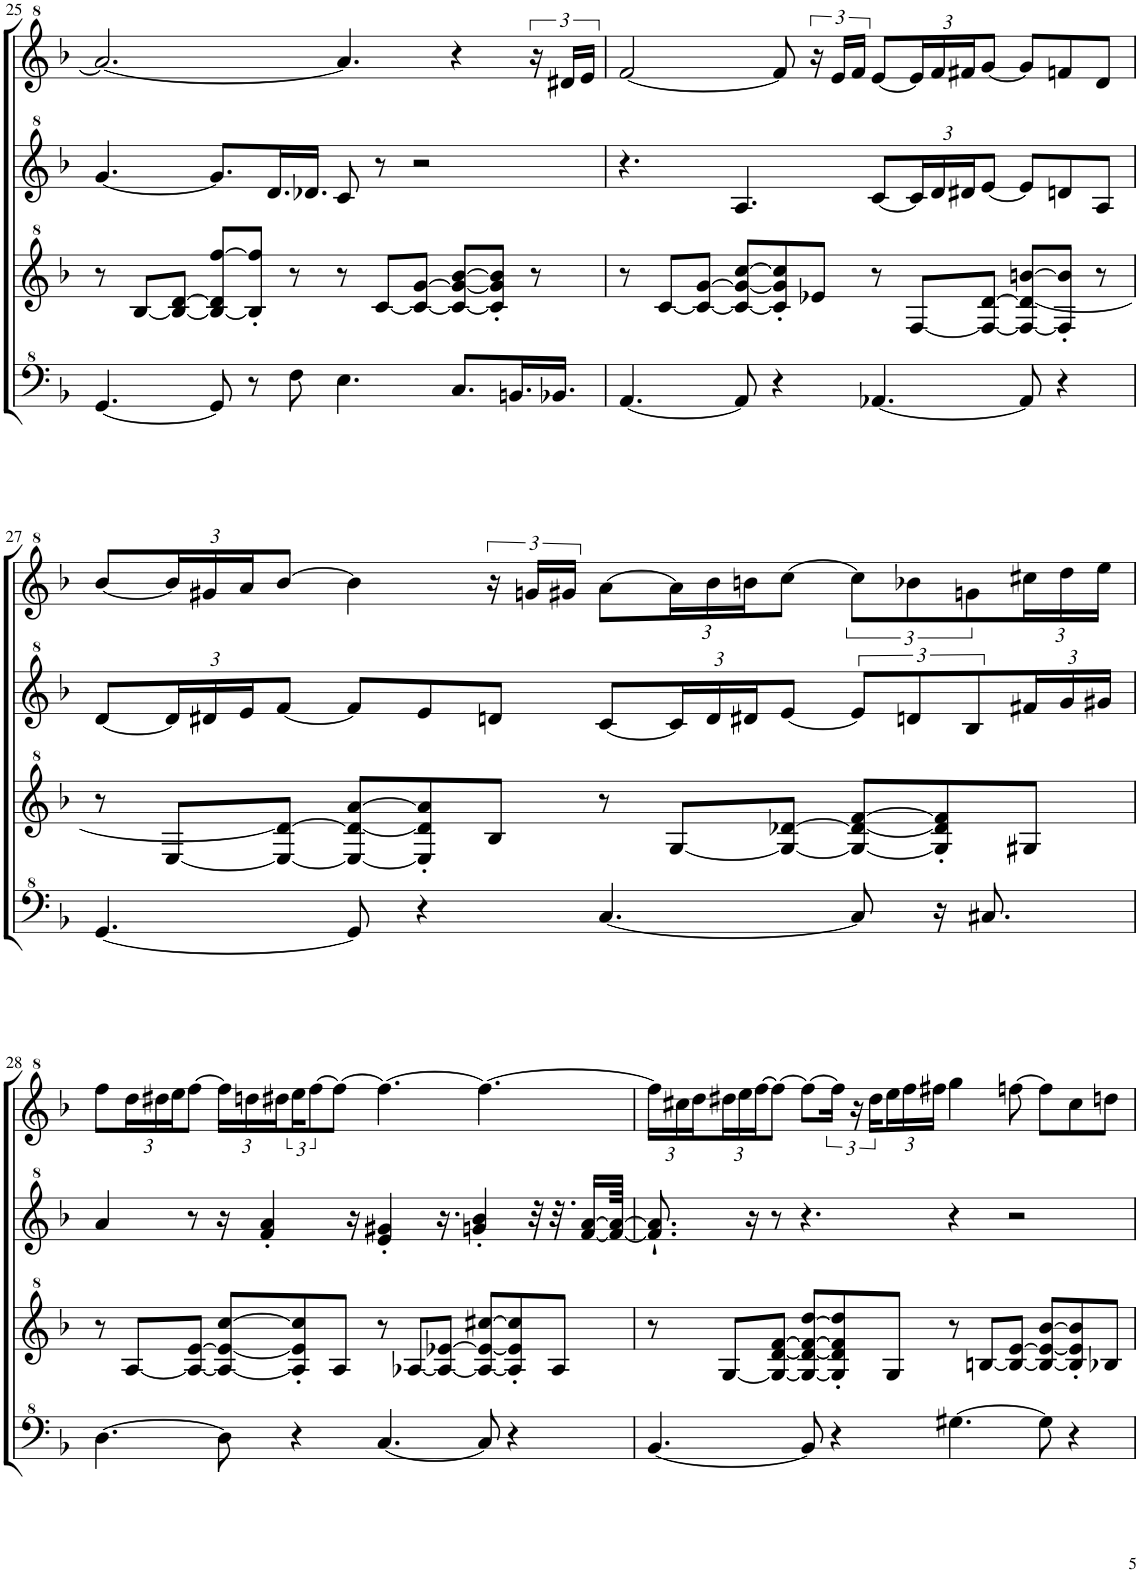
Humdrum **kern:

**kern	**kern	**kern	**kern
*part1	*part1	*part1	*part1
*staff4	*staff3	*staff2	*staff1
*I"Model III	*	*	*
!!LO:PB:g=z
*clefF^4	*clefG^2	*clefG^2	*clefG^2
*k[b-]	*k[b-]	*k[b-]	*k[b-]
*M12/8	*M12/8	*M12/8	*M12/8
=25	=25	=25	=25
[4.G/	8r	[4.gg/	2.aa/_
.	[8b-/L	.	.
.	8b-/_ [8dd/J	.	.
8G/]	8b-/_ 8dd/] [8fff/L	8.gg/L]	.
8r	8b-/]' 8fff/]'J	.	.
.	.	16.dd/L	.
8f\	8r	.	.
.	.	16.dd-X/JJ	.
4.e\	8r	8cc/	4.aa/]
.	[8cc/L	8r	.
.	8cc/_ [8gg/J	2r	.
8.c/L	8cc/_ 8gg/_ [8bb-/L	.	4r
.	8cc/]' 8gg/]' 8bb-/]'J	.	.
16.Bn/L	.	.	.
.	8r	.	24r
16.B-X/JJ	.	.	.
.	.	.	24dd#X/LL
.	.	.	24ee/JJ
=26	=26	=26	=26
[4.A/	8r	4.r	[2ff/
.	[8cc/L	.	.
.	8cc/_ [8gg/J	.	.
8A/]	8cc/_ 8gg/_ [8ccc/L	4.a/	.
4r	8cc/]' 8gg/]' 8ccc/]'	.	8ff/]
.	8ee-X/J	.	24r
.	.	.	24ee/LL
.	.	.	24ff/JJ
[4.A-X/	8r	[8cc/L	[8ee/L
*	*	*Xbrackettup	*Xbrackettup
.	[8f/L	24cc/L]	24ee/L]
.	.	24dd/	24ff/
.	.	24dd#X/J	24ff#X/J
.	8f/_ [8dd/J	[8ee/J	[8gg/J
8A-/]	8f/_ 8dd/_ [8bbn/L	8ee/L]	8gg/L]
4r	8f/]' 8bb/]'J	8ddn/	8ffn/
.	8r	8a/J	8dd/J
!!LO:LB:g=z
=27	=27	=27	=27
[4.G/	8r	[8dd/L	[8bb-/L
.	[8e/L	24dd/L]	24bb-/L]
.	.	24dd#X/	24gg#X/
.	.	24ee/J	24aa/J
.	8e/_ 8dd/_J	[8ff/J	[8bb-/J
8G/]	8e/_ 8dd/_ [8aa/L	8ff/L]	4bb-\]
4r	8e/]' 8dd/]' 8aa/]'	8ee/	.
*	*	*	*brackettup
.	8b-/J	8ddn/J	24r
.	.	.	24ggn/LL
.	.	.	24gg#X/JJ
[4.c/	8r	[8cc/L	[8aa\L
*	*	*	*Xbrackettup
.	[8g/L	24cc/L]	24aa\L]
.	.	24dd/	24bb-\
.	.	24dd#X/J	24bbn\J
.	8g/_ [8dd-X/J	[8ee/J	[8ccc\J
*	*	*brackettup	*brackettup
8c/]	8g/_ 8dd-/_ [8ff/L	12ee/L]	12ccc\L]
.	.	12ddn/	12bb-X\
16r	8g/]' 8dd-/]' 8ff/]'	.	.
.	.	12b-/	12ggn\
8.c#X/	.	.	.
*	*	*Xbrackettup	*Xbrackettup
.	8g#X/J	24ff#X/L	24ccc#X\L
.	.	24gg/	24ddd\
.	.	24gg#X/JJ	24eee\JJ
!!LO:LB:g=z
=28	=28	=28	=28
[4.d\	8r	4aa/	8fff\L
.	[8a/L	.	24ddd\L
.	.	.	24ddd#X\
.	.	.	24eee\J
.	8a/_ [8ee/J	8r	[8fff\J
8d\]	8a/_ 8ee/_ [8ccc/L	16r	24fff\LL]
.	.	.	24dddn\
.	.	4ff/' 4aa/'	.
.	.	.	24ddd#X\
*	*	*	*brackettup
4r	8a/]' 8ee/]' 8ccc/]'	.	24eee\J
.	.	.	[12fff\
.	8a/J	.	8fff\J_
.	.	16r	.
[4.c/	8r	4ee/' 4gg#X/'	4.fff\_
.	[8a-X/L	.	.
.	8a-/_ [8ee-X/J	16.r	.
.	.	4ggn/' 4bb-/'	.
8c/]	8a-/_ 8ee-/_ [8ccc#X/L	.	4.fff\_
4r	8a-/]' 8ee-/]' 8ccc#/]'	.	.
.	.	32r	.
.	8a-/J	32.r	.
.	.	[16ff/ [16aa/LL	.
.	.	64ff/_ 64aa/_JJkk	.
=29	=29	=29	=29
*	*	*	*Xbrackettup
[4.B-/	8r	8.ff/]` 8.aa/]`	24fff\LL]
.	.	.	24ccc#X\
.	.	.	24ddd\
.	[8g/L	.	24ddd#X\
.	.	.	24eee\
.	.	16r	.
.	.	.	[24fff\J
.	8g/_ [8dd/ [8ff/J	8r	8fff\J_
8B-/]	8g/_ 8dd/_ 8ff/_ [8ddd/L	4.r	8fff\L_
*	*	*	*brackettup
4r	8g/]' 8dd/]' 8ff/]' 8ddd/]'	.	24fff\Jk]
.	.	.	24r
.	.	.	24ddd#\LL
*	*	*	*Xbrackettup
.	8g/J	.	24eee\
.	.	.	24fff\
.	.	.	24fff#X\JJ
[4.g#X\	8r	4r	4ggg\
.	[8bn/L	.	.
.	8b/_ [8ee/J	2r	[8fffn\
8g#\]	8b/_ 8ee/_ [8bb-/L	.	8fff\L]
4r	8b/]' 8ee/]' 8bb-/]'	.	8ccc#\
.	8b-X/J	.	8dddn\J
=	=	=	=
*-	*-	*-	*-
